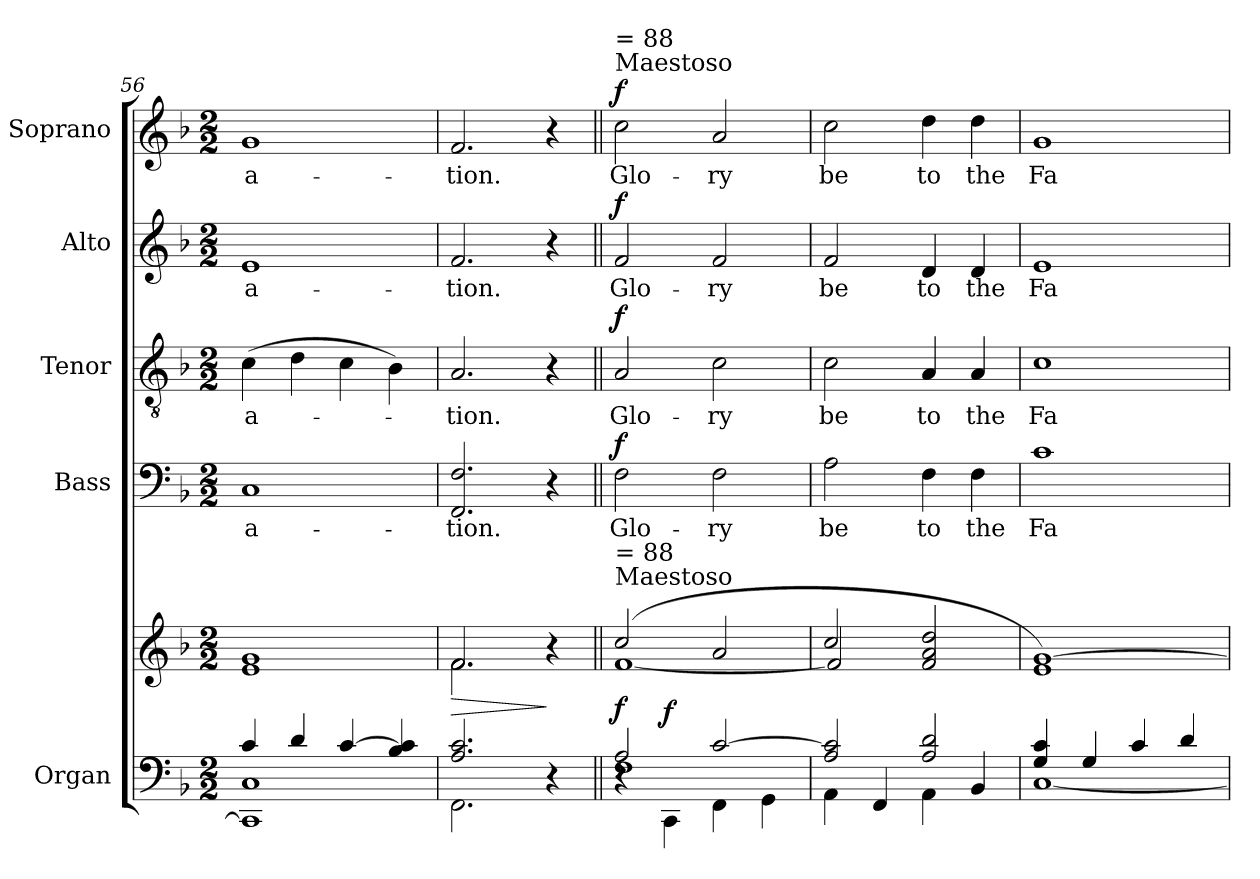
**kern	**kern	**dynam	**kern	**text	**dynam	**kern	**text	**dynam	**kern	**text	**dynam	**kern	**text	**dynam
*part5	*part5	*part5	*part4	*part4	*part4	*part3	*part3	*part3	*part2	*part2	*part2	*part1	*part1	*part1
*staff6	*staff5	*staff5/6	*staff4	*staff4	*staff4	*staff3	*staff3	*staff3	*staff2	*staff2	*staff2	*staff1	*staff1	*staff1
*I"Organ	*	*	*I"Bass	*	*	*I"Tenor	*	*	*I"Alto	*	*	*I"Soprano	*	*
*I'Org.	*	*	*I'B.	*	*	*I'T.	*	*	*I'A.	*	*	*I'S.	*	*
*clefF4	*clefG2	*	*clefF4	*	*	*clefGv2	*	*	*clefG2	*	*	*clefG2	*	*
*	*	*	*	*	*	*ITrd7c12	*	*	*	*	*	*	*	*
*k[b-]	*k[b-]	*	*k[b-]	*	*	*k[b-]	*	*	*k[b-]	*	*	*k[b-]	*	*
*F:	*F:	*	*F:	*	*	*F:	*	*	*F:	*	*	*F:	*	*
*M2/2	*M2/2	*	*M2/2	*	*	*M2/2	*	*	*M2/2	*	*	*M2/2	*	*
=56	=56	=56	=56	=56	=56	=56	=56	=56	=56	=56	=56	=56	=56	=56
*^	*	*	*	*	*	*	*	*	*	*	*	*	*	*
!	!	!	!	!	!LO:LY:b:color=#000000	!	!	!	!	!	!	!	!	!	!
!	!	!	!	!	!	!	!	!LO:LY:b:color=#000000	!	!	!	!	!	!	!
!	!	!	!	!	!	!	!	!	!	!	!LO:LY:b:color=#000000	!	!	!	!
!	!	!	!	!	!	!	!	!	!	!	!	!	!	!LO:LY:b:color=#000000	!
4ci/	1CCi] 1Ci	1ei 1gi	.	1Ci	-a-	.	(4Ci\	-a-	.	1ei	-a-	.	1gi	-a-	.
4di/	.	.	.	.	.	.	4Di\	.	.	.	.	.	.	.	.
[4ci/	.	.	.	.	.	.	4Ci\	.	.	.	.	.	.	.	.
4B-i/ 4ci]	.	.	.	.	.	.	4BB-i\)	.	.	.	.	.	.	.	.
=57	=57	=57	=57	=57	=57	=57	=57	=57	=57	=57	=57	=57	=57	=57	=57
!	!	!	!LO:HP:b	!	!	!	!	!	!	!	!	!	!	!	!
*	*	*^	*	*	*	*	*	*	*	*	*	*	*	*	*
!	!	!	!	!LO:HP:n=1:b	!	!	!	!	!	!	!	!	!	!	!	!
!	!	!	!	!	!	!LO:LY:b:color=#000000	!	!	!	!	!	!	!	!	!	!
!	!	!	!	!	!	!	!	!	!LO:LY:b:color=#000000	!	!	!	!	!	!	!
!	!	!	!	!	!	!	!	!	!	!	!	!LO:LY:b:color=#000000	!	!	!	!
!	!	!	!	!	!	!	!	!	!	!	!	!	!	!	!LO:LY:b:color=#000000	!
2.Ai/ 2.ci	2.FFi\	2.fi/	2.fi\	> >	2.FFi/ 2.Fi	-tion.	.	2.AAi/	-tion.	.	2.fi/	-tion.	.	2.fi/	-tion.	.
4r	4ryy	4r	4ryy	] ]	4r	.	.	4r	.	.	4r	.	.	4r	.	.
!!LO:LB:g=z
=58||	=58||	=58||	=58||	=58||	=58||	=58||	=58||	=58||	=58||	=58||	=58||	=58||	=58||	=58||	=58||	=58||
*	*^	*	*	*	*	*	*	*	*	*	*	*	*	*	*	*
!	!	!	!	!	!	!	!LO:LY:b:color=#000000	!	!	!	!	!	!	!	!	!	!
!	!	!	!	!	!	!	!	!	!	!LO:LY:b:color=#000000	!	!	!	!	!	!	!
!	!	!	!	!	!	!	!	!	!	!	!	!	!LO:LY:b:color=#000000	!	!	!	!
*v	*v	*v	*	*	*	*	*	*	*	*	*	*	*	*	*	*	*
*	*MM176	*	*	*	*	*	*	*	*	*	*	*	*MM176	*	*
*^	*	*	*	*	*	*	*	*	*	*	*	*	*	*	*
*	*^	*	*	*	*	*	*	*	*	*	*	*	*	*	*	*
!	!	!	!	!	!	!	!	!	!	!	!	!	!	!	!LO:TX:a:t=Maestoso	!	!
!	!	!	!	!	!	!	!	!	!	!	!	!	!	!	!LO:TX:t== 88	!	!
!	!	!	!LO:TX:a:t=Maestoso	!	!	!	!	!	!	!	!	!	!	!	!	!	!
!	!	!	!LO:TX:t== 88	!	!	!	!	!	!	!	!	!	!	!	!	!	!
!	!	!	!	!	!	!	!	!	!	!	!	!	!	!	!	!LO:LY:b:color=#000000	!
2Ai/	4r	1Fi	(2cci/	[1fi	f	2Fi\	Glo-	f	2AAi/	Glo-	f	2fi/	Glo-	f	2cci\	Glo-	f
.	4CCi\	.	.	.	f	.	.	.	.	.	.	.	.	.	.	.	.
!	!	!	!	!	!	!	!LO:LY:b:color=#000000	!	!	!	!	!	!	!	!	!	!
!	!	!	!	!	!	!	!	!	!	!LO:LY:b:color=#000000	!	!	!	!	!	!	!
!	!	!	!	!	!	!	!	!	!	!	!	!	!LO:LY:b:color=#000000	!	!	!	!
!	!	!	!	!	!	!	!	!	!	!	!	!	!	!	!	!LO:LY:b:color=#000000	!
[2ci/	4FFi\	.	2ai/	.	.	2Fi\	-ry	.	2Ci\	-ry	.	2fi/	-ry	.	2ai/	-ry	.
.	4GGi\	.	.	.	.	.	.	.	.	.	.	.	.	.	.	.	.
*	*v	*v	*	*	*	*	*	*	*	*	*	*	*	*	*	*	*
=59	=59	=59	=59	=59	=59	=59	=59	=59	=59	=59	=59	=59	=59	=59	=59	=59
!	!	!	!	!	!	!LO:LY:b:color=#000000	!	!	!	!	!	!	!	!	!	!
!	!	!	!	!	!	!	!	!	!LO:LY:b:color=#000000	!	!	!	!	!	!	!
!	!	!	!	!	!	!	!	!	!	!	!	!LO:LY:b:color=#000000	!	!	!	!
!	!	!	!	!	!	!	!	!	!	!	!	!	!	!	!LO:LY:b:color=#000000	!
2Ai/ 2ci]	4AAi\	2cci/	2fi/]	.	2Ai\	be	.	2Ci\	be	.	2fi/	be	.	2cci\	be	.
.	4FFi/	.	.	.	.	.	.	.	.	.	.	.	.	.	.	.
!	!	!	!	!	!	!LO:LY:b:color=#000000	!	!	!	!	!	!	!	!	!	!
!	!	!	!	!	!	!	!	!	!LO:LY:b:color=#000000	!	!	!	!	!	!	!
!	!	!	!	!	!	!	!	!	!	!	!	!LO:LY:b:color=#000000	!	!	!	!
!	!	!	!	!	!	!	!	!	!	!	!	!	!	!	!LO:LY:b:color=#000000	!
2Ai/ 2di	4AAi\	2fi/ 2ai 2ddi	2ryy	.	4Fi\	to	.	4AAi/	to	.	4di/	to	.	4ddi\	to	.
!	!	!	!	!	!	!LO:LY:b:color=#000000	!	!	!	!	!	!	!	!	!	!
!	!	!	!	!	!	!	!	!	!LO:LY:b:color=#000000	!	!	!	!	!	!	!
!	!	!	!	!	!	!	!	!	!	!	!	!LO:LY:b:color=#000000	!	!	!	!
!	!	!	!	!	!	!	!	!	!	!	!	!	!	!	!LO:LY:b:color=#000000	!
.	4BB-i/	.	.	.	4Fi\	the	.	4AAi/	the	.	4di/	the	.	4ddi\	the	.
*	*	*v	*v	*	*	*	*	*	*	*	*	*	*	*	*	*
=60	=60	=60	=60	=60	=60	=60	=60	=60	=60	=60	=60	=60	=60	=60	=60
!	!	!	!	!	!LO:LY:b:color=#000000	!	!	!	!	!	!	!	!	!	!
!	!	!	!	!	!	!	!	!LO:LY:b:color=#000000	!	!	!	!	!	!	!
!	!	!	!	!	!	!	!	!	!	!	!LO:LY:b:color=#000000	!	!	!	!
!	!	!	!	!	!	!	!	!	!	!	!	!	!	!LO:LY:b:color=#000000	!
4Gi/ 4ci	[1Ci	1ei [1gi)	.	1ci	Fa-	.	1Ci	Fa-	.	1ei	Fa-	.	1gi	Fa-	.
4Gi/	.	.	.	.	.	.	.	.	.	.	.	.	.	.	.
4ci/	.	.	.	.	.	.	.	.	.	.	.	.	.	.	.
4di/	.	.	.	.	.	.	.	.	.	.	.	.	.	.	.
*v	*v	*	*	*	*	*	*	*	*	*	*	*	*	*	*
=	=	=	=	=	=	=	=	=	=	=	=	=	=	=
*-	*-	*-	*-	*-	*-	*-	*-	*-	*-	*-	*-	*-	*-	*-
